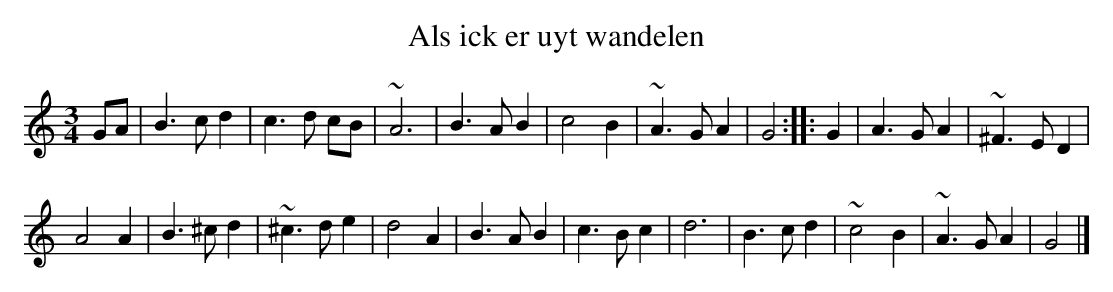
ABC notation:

X:1
T:Als ick er uyt wandelen
M:3/4
K:Gmix
GA|B3cd2|c3d cB|~A6|B3AB2|c4B2|~A3GA2|G4:||:G2|A3GA2|~^F3ED2|
A4A2|B3^cd2|~^c3de2|d4A2|B3AB2|c3Bc2|d6|B3cd2|~c4B2|~A3GA2|G4|]
